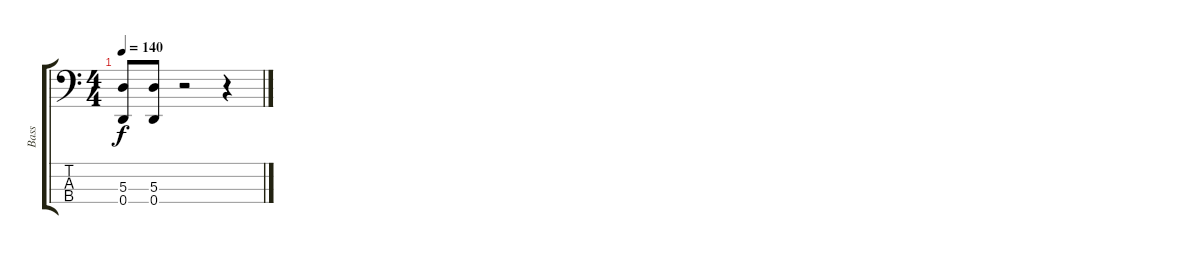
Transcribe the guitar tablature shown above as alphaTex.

\track ("Bass" "Bass") {instrument electricbassfinger}
\staff {score tabs}
\tuning (G2 D2 A1 D1) {hide}
\ts (4 4)
\tempo 140
\clef f4
\ks c
(5.3 0.4).8{dy f} (5.3 0.4).8 r.2 r.4
